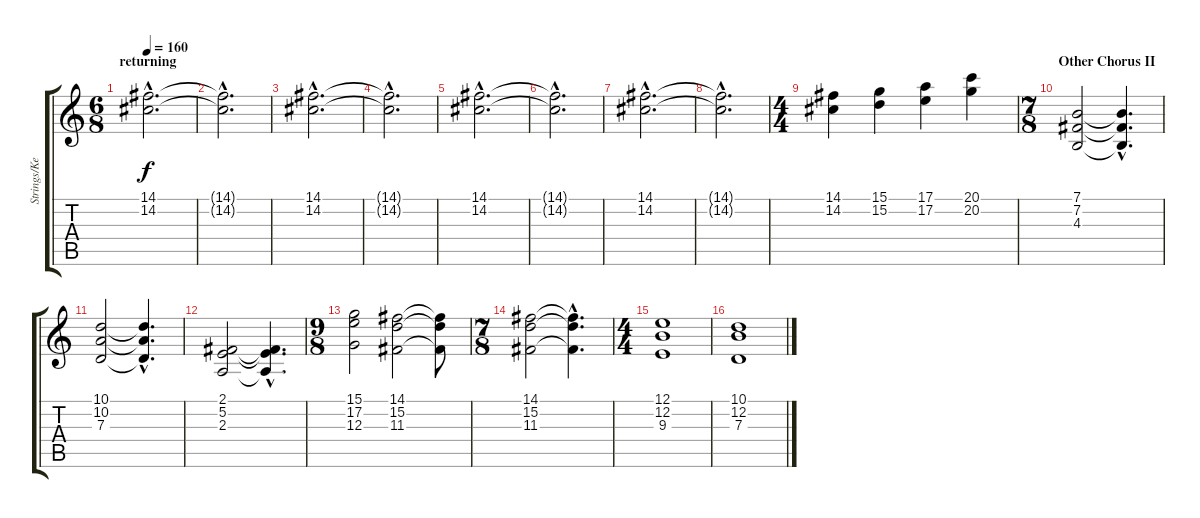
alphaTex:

\track ("Strings/Keyboards" "Strings/Ke") {instrument stringensemble1}
\staff {score tabs}
\tuning (E4 B3 G3 D3 A2 E2) {hide}
\ts (6 8)
\section ("" "returning ")
\tempo 160
\clef g2
\ks c
(14.1{hac} 14.2{hac}).2{d dy f} |
(14.1{hac t} 14.2{hac t}).2{d} |
(14.1{hac} 14.2{hac}).2{d} |
(14.1{hac t} 14.2{hac t}).2{d} |
(14.1{hac} 14.2{hac}).2{d} |
(14.1{hac t} 14.2{hac t}).2{d} |
(14.1{hac} 14.2{hac}).2{d} |
(14.1{hac t} 14.2{hac t}).2{d} |
\ts (4 4)
(14.1 14.2).4 (15.1 15.2).4 (17.1 17.2).4 (20.1 20.2).4 |
\ts (7 8)
\section ("" "Other Chorus II")
(7.1 7.2 4.3).2 (7.1{hac t} 7.2{hac t} 4.3{hac t}).4{d} |
(10.1 10.2 7.3).2 (10.1{hac t} 10.2{hac t} 7.3{hac t}).4{d} |
(2.1 5.2 2.3).2 (2.1{hac t} 5.2{hac t} 2.3{hac t}).4{d} |
\ts (9 8)
(15.1 17.2 12.3).2 (14.1 15.2 11.3).2 (14.1{t} 15.2{t} 11.3{t}).8 |
\ts (7 8)
(14.1 15.2 11.3).2 (14.1{hac t} 15.2{hac t} 11.3{hac t}).4{d} |
\ts (4 4)
(12.1 12.2 9.3).1 |
(10.1 12.2 7.3).1
